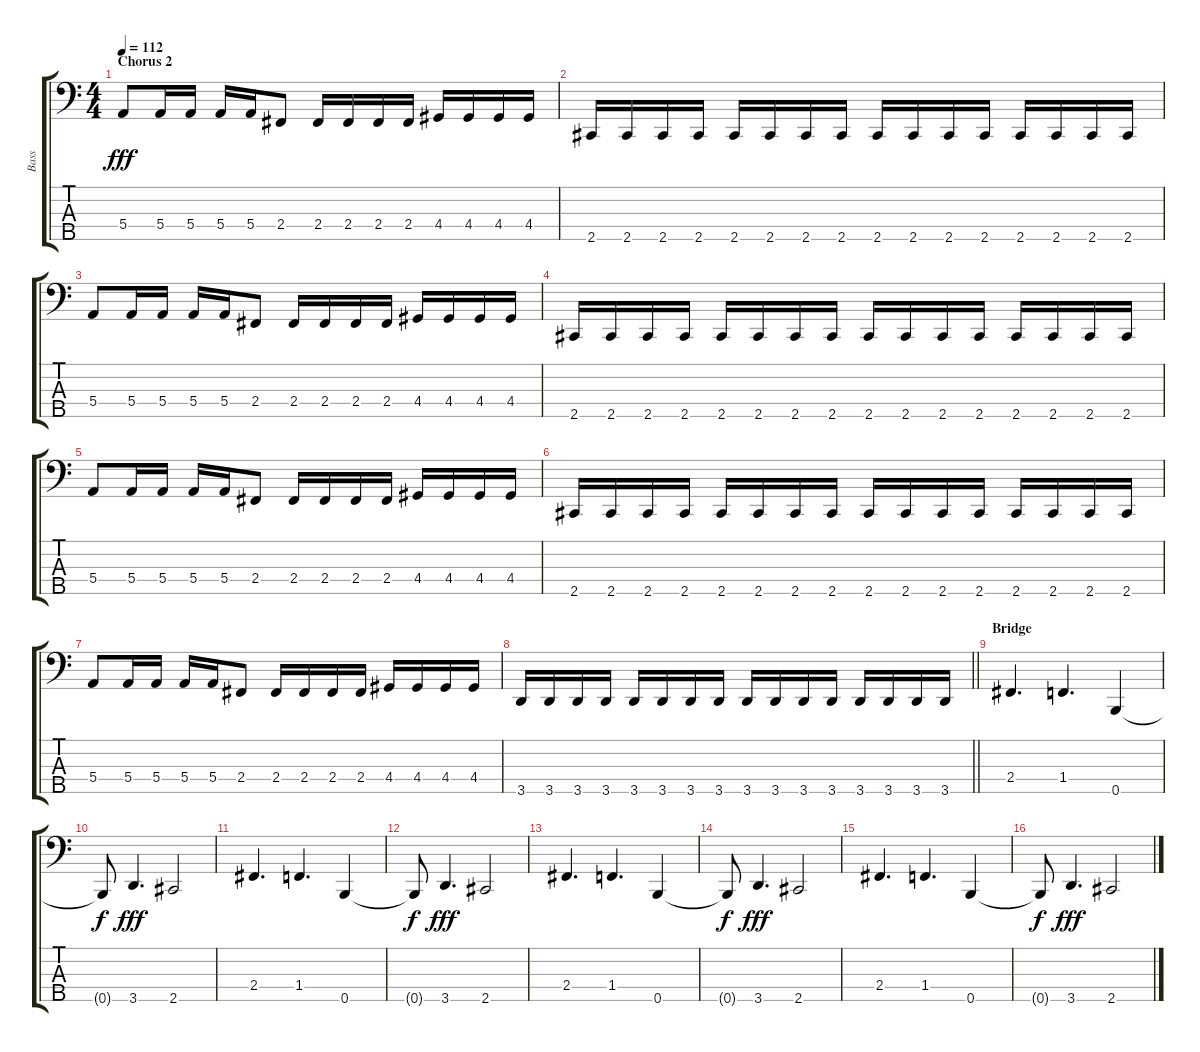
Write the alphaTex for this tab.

\track ("Bass" "Bass") {instrument electricbassfinger}
\staff {score tabs}
\tuning (G2 D2 A1 E1 B0) {hide}
\ts (4 4)
\section ("" "Chorus 2")
\tempo 112
\clef f4
\ks c
5.4.8{dy fff} 5.4.16 5.4.16 5.4.16 5.4.16 2.4.8 2.4.16 2.4.16 2.4.16 2.4.16 4.4.16 4.4.16 4.4.16 4.4.16 |
2.5.16 2.5.16 2.5.16 2.5.16 2.5.16 2.5.16 2.5.16 2.5.16 2.5.16 2.5.16 2.5.16 2.5.16 2.5.16 2.5.16 2.5.16 2.5.16 |
5.4.8 5.4.16 5.4.16 5.4.16 5.4.16 2.4.8 2.4.16 2.4.16 2.4.16 2.4.16 4.4.16 4.4.16 4.4.16 4.4.16 |
2.5.16 2.5.16 2.5.16 2.5.16 2.5.16 2.5.16 2.5.16 2.5.16 2.5.16 2.5.16 2.5.16 2.5.16 2.5.16 2.5.16 2.5.16 2.5.16 |
5.4.8 5.4.16 5.4.16 5.4.16 5.4.16 2.4.8 2.4.16 2.4.16 2.4.16 2.4.16 4.4.16 4.4.16 4.4.16 4.4.16 |
2.5.16 2.5.16 2.5.16 2.5.16 2.5.16 2.5.16 2.5.16 2.5.16 2.5.16 2.5.16 2.5.16 2.5.16 2.5.16 2.5.16 2.5.16 2.5.16 |
5.4.8 5.4.16 5.4.16 5.4.16 5.4.16 2.4.8 2.4.16 2.4.16 2.4.16 2.4.16 4.4.16 4.4.16 4.4.16 4.4.16 |
\barLineRight lightlight
3.5.16 3.5.16 3.5.16 3.5.16 3.5.16 3.5.16 3.5.16 3.5.16 3.5.16 3.5.16 3.5.16 3.5.16 3.5.16 3.5.16 3.5.16 3.5.16 |
\section ("" "Bridge")
2.4.4{d} 1.4.4{d} 0.5.4 |
0.5{t}.8{dy f} 3.5.4{d dy fff} 2.5.2 |
2.4.4{d} 1.4.4{d} 0.5.4 |
0.5{t}.8{dy f} 3.5.4{d dy fff} 2.5.2 |
2.4.4{d} 1.4.4{d} 0.5.4 |
0.5{t}.8{dy f} 3.5.4{d dy fff} 2.5.2 |
2.4.4{d} 1.4.4{d} 0.5.4 |
0.5{t}.8{dy f} 3.5.4{d dy fff} 2.5.2
